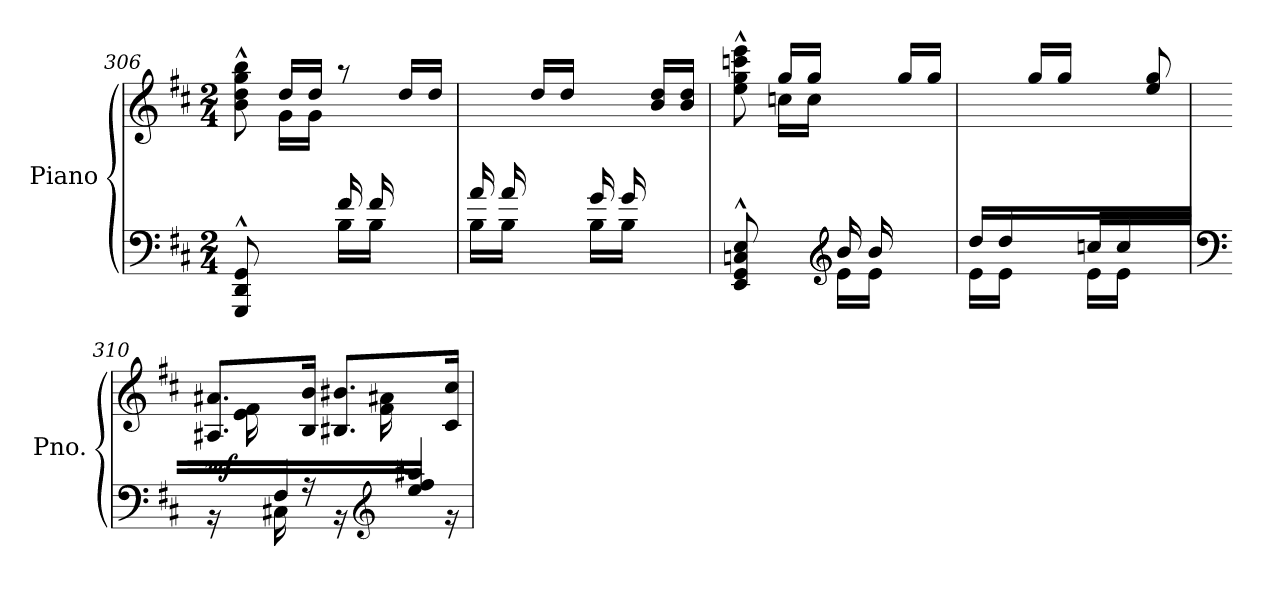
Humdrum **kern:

**kern	**kern	**dynam
*part1	*part1	*part1
*staff2	*staff1	*staff1/2
*I"Piano	*	*
*I'Pno.	*	*
!!LO:PB:g=z
*clefF4	*clefG2	*
*k[f#c#]	*k[f#c#]	*
*D:	*D:	*
*M2/4	*M2/4	*
=306	=306	=306
*^	*^	*
*	*	*	*^	*
8GGG/^^ 8DD/^^ 8GG/^^	4ryy	8b\^^ 8dd\^^ 8gg\^^ 8bb\^^	8ryy	4.ryy	.
8ryy	.	16dd/LL	16g\LL	.	.
.	.	16dd/JJ	16g\JJ	.	.
16f#/LL	16B\LL	8raa	4ryy	.	.
16f#/	16B\JJ	.	.	.	.
8ryy	8ryy	16dd/LL	.	16g\	.
.	.	16dd/JJ	.	16g\JJ	.
*	*	*	*v	*v	*
=307	=307	=307	=307	=307
16a/LL	16B\LL	8ryy	8ryy	.
16a/	16B\JJ	.	.	.
8ryy	8ryy	16dd/LL	16b\	.
.	.	16dd/JJ	16b\JJ	.
16g/LL	16B\LL	8ryy	8ryy	.
16g/	16B\JJ	.	.	.
8ryy	8ryy	16b/ 16dd/LL	16f#\	.
.	.	16b/ 16dd/JJ	16f#\JJ	.
=308	=308	=308	=308	=308
*	*	*	*^	*
8EE/^^ 8GG/^^ 8Cn/^^ 8E/^^	4ryy	8ee\^^ 8gg\^^ 8cccn\^^ 8eee\^^	8ryy	4.ryy	.
8ryy	.	16gg/LL	16ccn\LL	.	.
.	.	16gg/JJ	16cc\JJ	.	.
*clefG2	*	*	*	*	*
16b/LL	16e\LL	8ryy	4ryy	.	.
16b/	16e\JJ	.	.	.	.
8ryy	8ryy	16gg/LL	.	16cc#\	.
.	.	16gg/JJ	.	16cc#\JJ	.
*	*	*	*v	*v	*
=309	=309	=309	=309	=309
16dd/LL	16e\LL	8ryy	8ryy	.
16dd/	16e\JJ	.	.	.
8ryy	8ryy	16gg/LL	16ee\	.
.	.	16gg/JJ	16ee\JJ	.
16ccn/LL	16e\LL	8ryy	8ryy	.
16cc/J	16e\JJ	.	.	.
8ryy	8ryy	8ee/ 8gg/	8b\J	.
!!LO:LB:g=z	!!
=310	=310	=310	=310	=310
*clefF4	*	*	*	*
!	!	!	!	!LO:DY:b
16rBB	8ryy	8.A#X/ 8.a#X/L	16ryy	mf
16ryy	.	.	16e\ 16f#\LL	.
16F#/JJ	16C#X\	.	8.ryy	.
16rA	4ryy	16B/ 16b/Jk	.	.
16rBB	.	8.B#X/ 8.b#X/L	.	.
*clefG2	*	*	*	*
16ryy	.	.	16f#\ 16a#X\LL	.
16ee/ 16ff#/ 16aa#X/JJ	.	.	8ryy	.
16rg	16ryy	16c#/ 16cc#/Jk	.	.
*v	*v	*	*	*
*	*v	*v	*
=	=	=
*-	*-	*-
